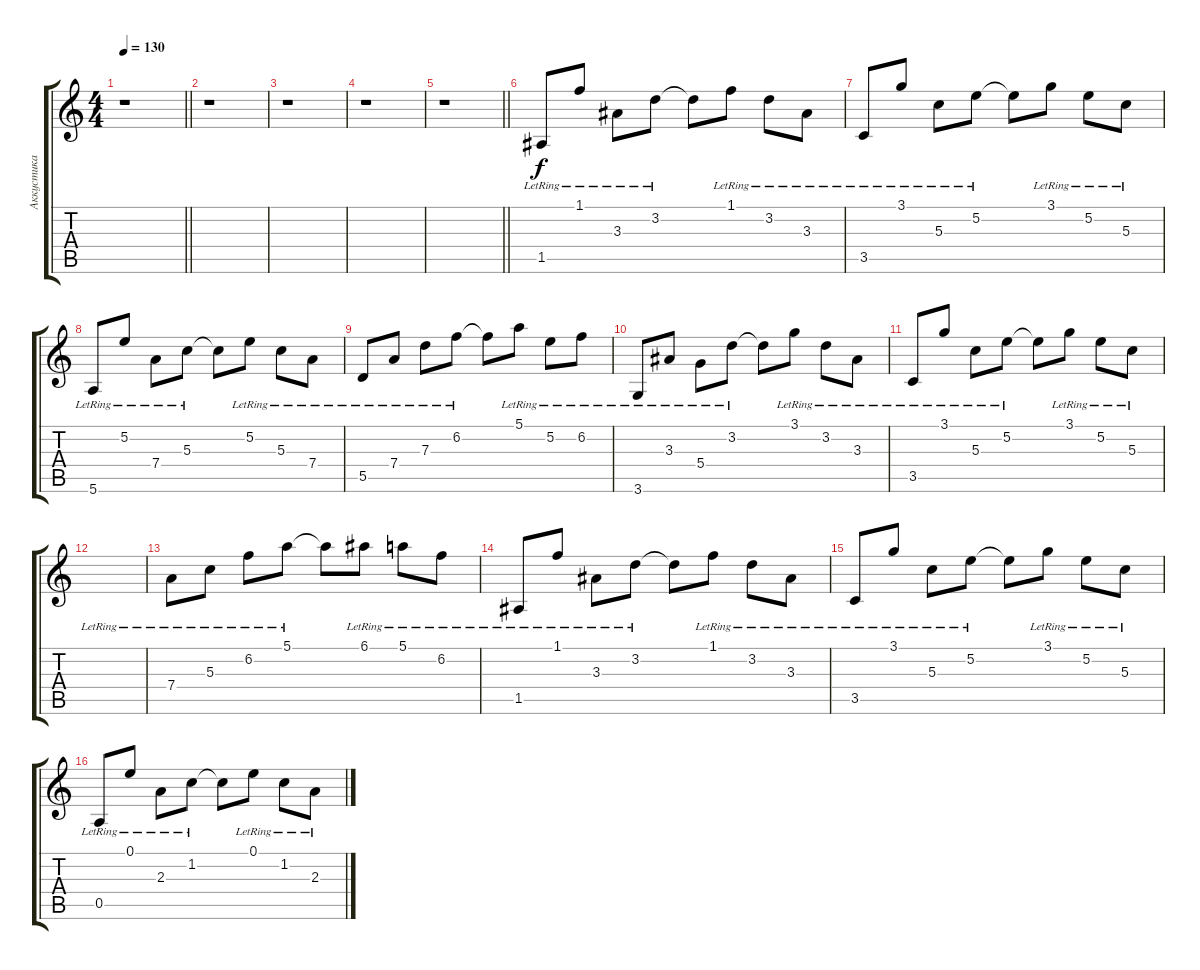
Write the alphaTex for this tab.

\track ("Аккустика" "Аккустика") {instrument electricguitarclean}
\staff {score tabs}
\tuning (E4 B3 G3 D3 A2 E2) {hide}
\ts (4 4)
\tempo 130
\clef g2
\barLineRight lightlight
\ks c
r.1{dy f} |
r.1 |
r.1 |
r.1 |
\barLineRight lightlight
r.1 |
1.5{lr}.8 1.1{lr}.8 3.3{lr}.8 3.2{lr}.8 3.2{t}.8 1.1{lr}.8 3.2{lr}.8 3.3{lr}.8 |
3.5{lr}.8 3.1{lr}.8 5.3{lr}.8 5.2{lr}.8 5.2{t}.8 3.1{lr}.8 5.2{lr}.8 5.3{lr}.8 |
5.6{lr}.8 5.2{lr}.8 7.4{lr}.8 5.3{lr}.8 5.3{t}.8 5.2{lr}.8 5.3{lr}.8 7.4{lr}.8 |
5.5{lr}.8 7.4{lr}.8 7.3{lr}.8 6.2{lr}.8 6.2{t}.8 5.1{lr}.8 5.2{lr}.8 6.2{lr}.8 |
3.6{lr}.8 3.3{lr}.8 5.4{lr}.8 3.2{lr}.8 3.2{t}.8 3.1{lr}.8 3.2{lr}.8 3.3{lr}.8 |
3.5{lr}.8 3.1{lr}.8 5.3{lr}.8 5.2{lr}.8 5.2{t}.8 3.1{lr}.8 5.2{lr}.8 5.3{lr}.8 |
|
7.4{lr}.8 5.3{lr}.8 6.2{lr}.8 5.1{lr}.8 5.1{t}.8 6.1{lr}.8 5.1{lr}.8 6.2{lr}.8 |
1.5{lr}.8 1.1{lr}.8 3.3{lr}.8 3.2{lr}.8 3.2{t}.8 1.1{lr}.8 3.2{lr}.8 3.3{lr}.8 |
3.5{lr}.8 3.1{lr}.8 5.3{lr}.8 5.2{lr}.8 5.2{t}.8 3.1{lr}.8 5.2{lr}.8 5.3{lr}.8 |
0.5{lr}.8 0.1{lr}.8 2.3{lr}.8 1.2{lr}.8 1.2{t}.8 0.1{lr}.8 1.2{lr}.8 2.3{lr}.8
